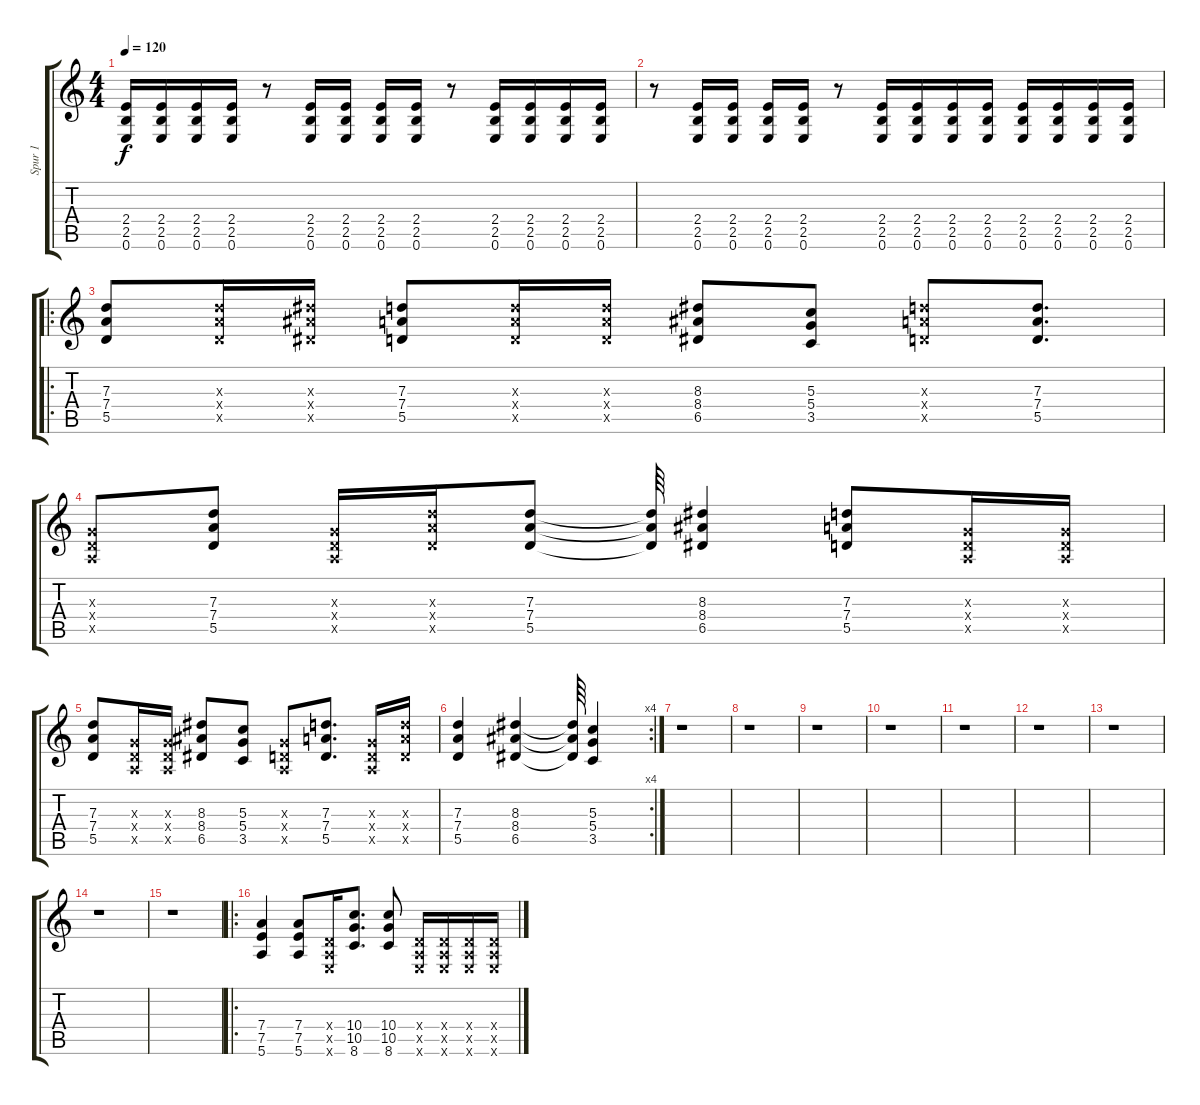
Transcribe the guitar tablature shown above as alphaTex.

\track ("Spur 1" "Spur 1") {instrument overdrivenguitar}
\staff {score tabs}
\tuning (E4 B3 G3 D3 A2 E2) {hide}
\ts (4 4)
\tempo 120
\clef g2
\ks c
(2.4 2.5 0.6).16{dy f} (2.4 2.5 0.6).16 (2.4 2.5 0.6).16 (2.4 2.5 0.6).16 r.8 (2.4 2.5 0.6).16 (2.4 2.5 0.6).16 (2.4 2.5 0.6).16 (2.4 2.5 0.6).16 r.8 (2.4 2.5 0.6).16 (2.4 2.5 0.6).16 (2.4 2.5 0.6).16 (2.4 2.5 0.6).16 |
r.8 (2.4 2.5 0.6).16 (2.4 2.5 0.6).16 (2.4 2.5 0.6).16 (2.4 2.5 0.6).16 r.8 (2.4 2.5 0.6).16 (2.4 2.5 0.6).16 (2.4 2.5 0.6).16 (2.4 2.5 0.6).16 (2.4 2.5 0.6).16 (2.4 2.5 0.6).16 (2.4 2.5 0.6).16 (2.4 2.5 0.6).16 |
\ro
(7.3 7.4 5.5).8 (7.3{x} 7.4{x} 5.5{x}).16 (8.3{x} 8.4{x} 6.5{x}).16 (7.3 7.4 5.5).8 (7.3{x} 7.4{x} 5.5{x}).16 (7.3{x} 7.4{x} 5.5{x}).16 (8.3 8.4 6.5).8 (5.3 5.4 3.5).8 (7.3{x} 7.4{x} 5.5{x}).8 (7.3 7.4 5.5).8{d} |
(0.3{x} 0.4{x} 0.5{x}).8 (7.3 7.4 5.5).8 (0.3{x} 0.4{x} 0.5{x}).16 (7.3{x} 7.4{x} 5.5{x}).16 (7.3 7.4 5.5).8 (7.3{t} 7.4{t} 5.5{t}).64 (8.3 8.4 6.5).4 (7.3 7.4 5.5).8 (0.3{x} 0.4{x} 0.5{x}).16 (0.3{x} 0.4{x} 0.5{x}).16 |
(7.3 7.4 5.5).8 (0.3{x} 0.4{x} 0.5{x}).16 (0.3{x} 0.4{x} 0.5{x}).16 (8.3 8.4 6.5).8 (5.3 5.4 3.5).8 (0.3{x} 0.4{x} 0.5{x}).8 (7.3 7.4 5.5).8{d} (0.3{x} 0.4{x} 0.5{x}).16 (7.3{x} 7.4{x} 5.5{x}).16 |
\rc 4
(7.3 7.4 5.5).4 (8.3 8.4 6.5).4 (8.3{t} 8.4{t} 6.5{t}).64 (5.3 5.4 3.5).4 |
r.1 |
r.1 |
r.1 |
r.1 |
r.1 |
r.1 |
r.1 |
r.1 |
r.1 |
\ro
(7.4 7.5 5.6).4 (7.4 7.5 5.6).8 (0.4{x} 0.5{x} 0.6{x}).16 (10.4 10.5 8.6).8{d} (10.4 10.5 8.6).8 (0.4{x} 0.5{x} 0.6{x}).16 (0.4{x} 0.5{x} 0.6{x}).16 (0.4{x} 0.5{x} 0.6{x}).16 (0.4{x} 0.5{x} 0.6{x}).16
